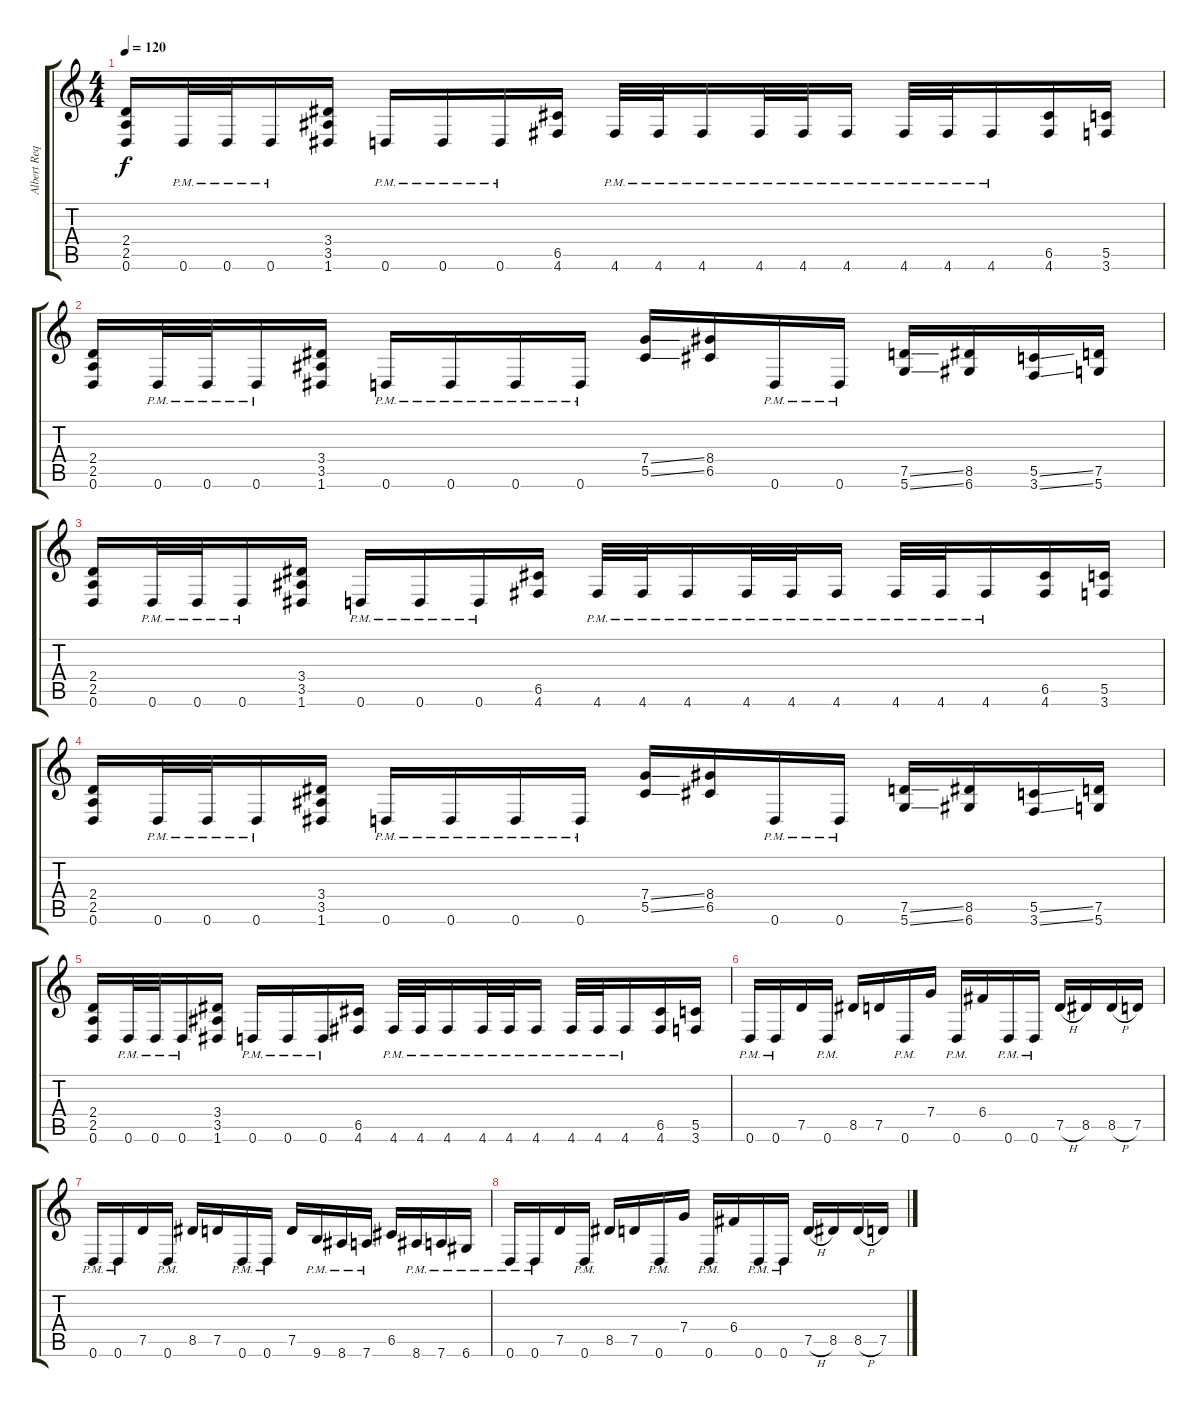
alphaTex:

\track ("Albert Requena" "Albert Req") {instrument distortionguitar}
\staff {score tabs}
\tuning (D4 A3 F3 C3 G2 D2) {hide}
\ts (4 4)
\tempo 120
\clef g2
\ks c
(2.4 2.5 0.6).16{dy f} 0.6{pm}.32 0.6{pm}.32 0.6{pm}.16 (3.4 3.5 1.6).16 0.6{pm}.16 0.6{pm}.16 0.6{pm}.16 (6.5 4.6).16 4.6{pm}.32 4.6{pm}.32 4.6{pm}.16 4.6{pm}.32 4.6{pm}.32 4.6{pm}.16 4.6{pm}.32 4.6{pm}.32 4.6{pm}.16 (6.5 4.6).16 (5.5 3.6).16 |
(2.4 2.5 0.6).16 0.6{pm}.32 0.6{pm}.32 0.6{pm}.16 (3.4 3.5 1.6).16 0.6{pm}.16 0.6{pm}.16 0.6{pm}.16 0.6{pm}.16 (7.4{ss} 5.5{ss}).16 (8.4 6.5).16 0.6{pm}.16 0.6{pm}.16 (7.5{ss} 5.6{ss}).16 (8.5 6.6).16 (5.5{ss} 3.6{ss}).16 (7.5 5.6).16 |
(2.4 2.5 0.6).16 0.6{pm}.32 0.6{pm}.32 0.6{pm}.16 (3.4 3.5 1.6).16 0.6{pm}.16 0.6{pm}.16 0.6{pm}.16 (6.5 4.6).16 4.6{pm}.32 4.6{pm}.32 4.6{pm}.16 4.6{pm}.32 4.6{pm}.32 4.6{pm}.16 4.6{pm}.32 4.6{pm}.32 4.6{pm}.16 (6.5 4.6).16 (5.5 3.6).16 |
(2.4 2.5 0.6).16 0.6{pm}.32 0.6{pm}.32 0.6{pm}.16 (3.4 3.5 1.6).16 0.6{pm}.16 0.6{pm}.16 0.6{pm}.16 0.6{pm}.16 (7.4{ss} 5.5{ss}).16 (8.4 6.5).16 0.6{pm}.16 0.6{pm}.16 (7.5{ss} 5.6{ss}).16 (8.5 6.6).16 (5.5{ss} 3.6{ss}).16 (7.5 5.6).16 |
(2.4 2.5 0.6).16 0.6{pm}.32 0.6{pm}.32 0.6{pm}.16 (3.4 3.5 1.6).16 0.6{pm}.16 0.6{pm}.16 0.6{pm}.16 (6.5 4.6).16 4.6{pm}.32 4.6{pm}.32 4.6{pm}.16 4.6{pm}.32 4.6{pm}.32 4.6{pm}.16 4.6{pm}.32 4.6{pm}.32 4.6{pm}.16 (6.5 4.6).16 (5.5 3.6).16 |
0.6{pm}.16 0.6{pm}.16 7.5.16 0.6{pm}.16 8.5.16 7.5.16 0.6{pm}.16 7.4.16 0.6{pm}.16 6.4.16 0.6{pm}.16 0.6{pm}.16 7.5{h}.16 8.5.16 8.5{h}.16 7.5.16 |
0.6{pm}.16 0.6{pm}.16 7.5.16 0.6{pm}.16 8.5.16 7.5.16 0.6{pm}.16 0.6{pm}.16 7.5.16 9.6{pm}.16 8.6{pm}.16 7.6{pm}.16 6.5.16 8.6{pm}.16 7.6{pm}.16 6.6{pm}.16 |
0.6{pm}.16 0.6{pm}.16 7.5.16 0.6{pm}.16 8.5.16 7.5.16 0.6{pm}.16 7.4.16 0.6{pm}.16 6.4.16 0.6{pm}.16 0.6{pm}.16 7.5{h}.16 8.5.16 8.5{h}.16 7.5.16
